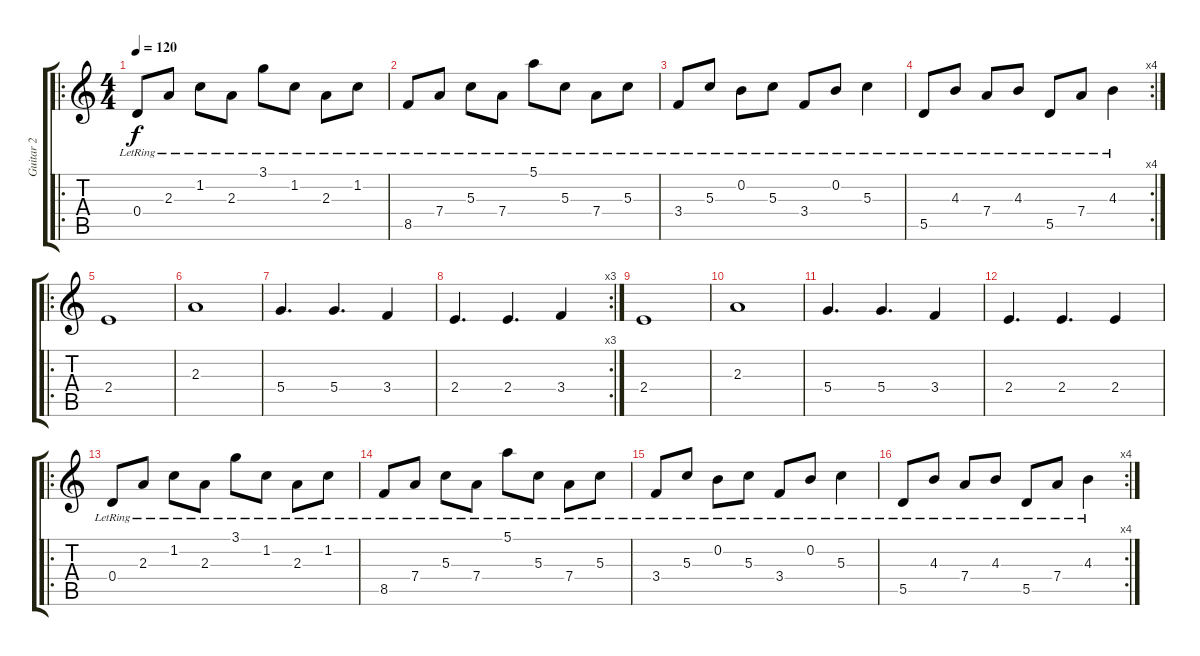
\track ("Guitar 2" "Guitar 2") {instrument distortionguitar}
\staff {score tabs}
\tuning (E4 B3 G3 D3 A2 E2) {hide}
\ro
\ts (4 4)
\tempo 120
\clef g2
\ks c
0.4{lr}.8{dy f} 2.3{lr}.8 1.2{lr}.8 2.3{lr}.8 3.1{lr}.8 1.2{lr}.8 2.3{lr}.8 1.2{lr}.8 |
8.5{lr}.8 7.4{lr}.8 5.3{lr}.8 7.4{lr}.8 5.1{lr}.8 5.3{lr}.8 7.4{lr}.8 5.3{lr}.8 |
3.4{lr}.8 5.3{lr}.8 0.2{lr}.8 5.3{lr}.8 3.4{lr}.8 0.2{lr}.8 5.3{lr}.4 |
\rc 4
5.5{lr}.8 4.3{lr}.8 7.4{lr}.8 4.3{lr}.8 5.5{lr}.8 7.4{lr}.8 4.3{lr}.4 |
\ro
2.4.1 |
2.3.1 |
5.4.4{d} 5.4.4{d} 3.4.4 |
\rc 3
2.4.4{d} 2.4.4{d} 3.4.4 |
2.4.1 |
2.3.1 |
5.4.4{d} 5.4.4{d} 3.4.4 |
2.4.4{d} 2.4.4{d} 2.4.4 |
\ro
0.4{lr}.8 2.3{lr}.8 1.2{lr}.8 2.3{lr}.8 3.1{lr}.8 1.2{lr}.8 2.3{lr}.8 1.2{lr}.8 |
8.5{lr}.8 7.4{lr}.8 5.3{lr}.8 7.4{lr}.8 5.1{lr}.8 5.3{lr}.8 7.4{lr}.8 5.3{lr}.8 |
3.4{lr}.8 5.3{lr}.8 0.2{lr}.8 5.3{lr}.8 3.4{lr}.8 0.2{lr}.8 5.3{lr}.4 |
\rc 4
5.5{lr}.8 4.3{lr}.8 7.4{lr}.8 4.3{lr}.8 5.5{lr}.8 7.4{lr}.8 4.3{lr}.4
